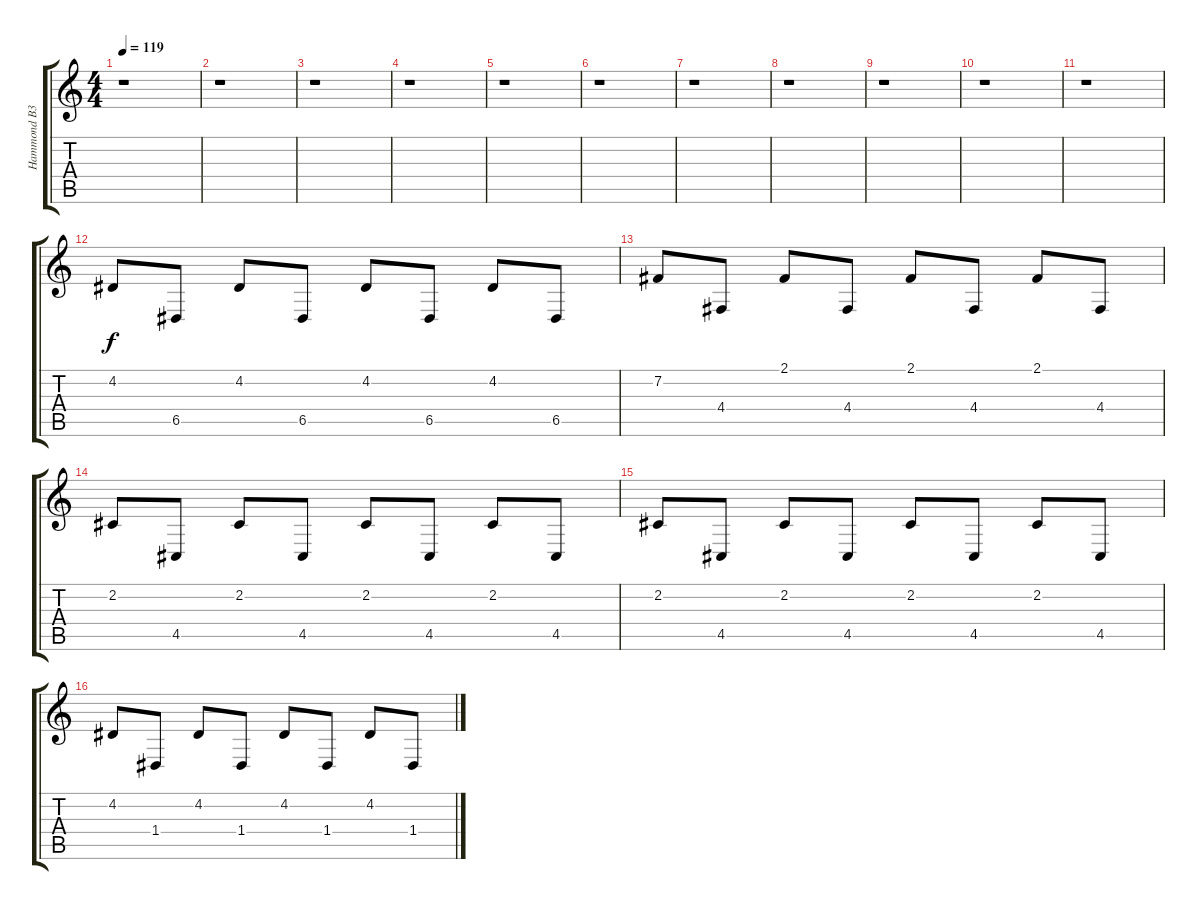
\track ("Hammond B3" "Hammond B3") {instrument pad3polysynth}
\staff {score tabs}
\tuning (E4 B3 G3 D3 A2 E2) {hide}
\ts (4 4)
\tempo 119
\clef g2
\ks c
r.1{dy f} |
r.1 |
r.1 |
r.1 |
r.1 |
r.1 |
r.1 |
r.1 |
r.1 |
r.1 |
r.1 |
4.2.8 6.5.8 4.2.8 6.5.8 4.2.8 6.5.8 4.2.8 6.5.8 |
7.2.8 4.4.8 2.1.8 4.4.8 2.1.8 4.4.8 2.1.8 4.4.8 |
2.2.8 4.5.8 2.2.8 4.5.8 2.2.8 4.5.8 2.2.8 4.5.8 |
2.2.8 4.5.8 2.2.8 4.5.8 2.2.8 4.5.8 2.2.8 4.5.8 |
4.2.8 1.4.8 4.2.8 1.4.8 4.2.8 1.4.8 4.2.8 1.4.8
